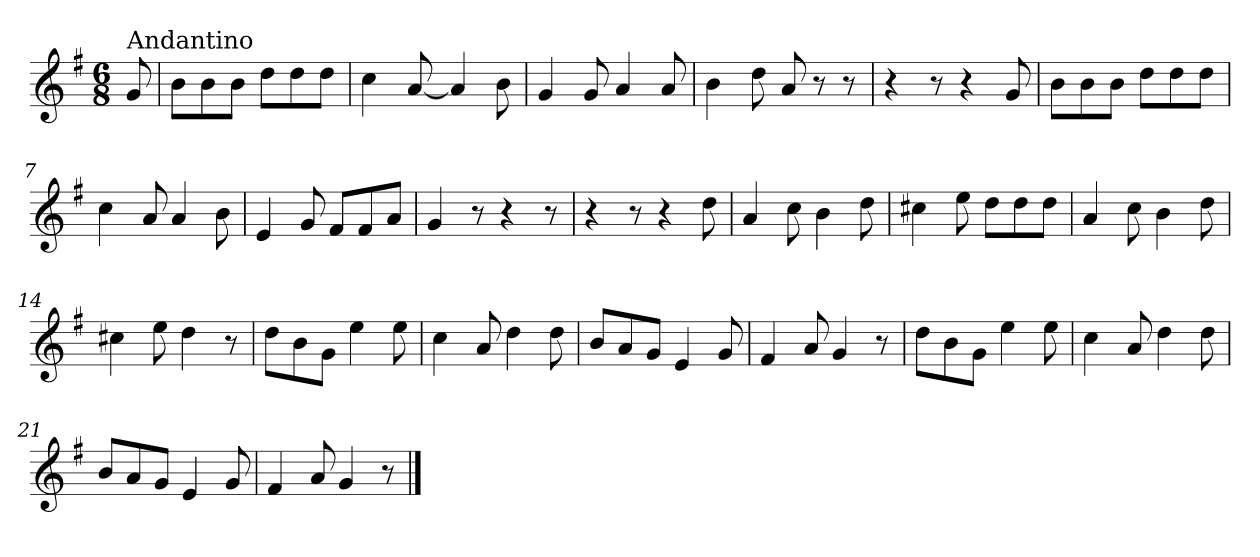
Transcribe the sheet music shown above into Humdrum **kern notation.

**kern
*part1
*staff1
*clefG2
*k[f#]
*G:
*M6/8
=
!LO:TX:a:t=Andantino
8g/
=1
8b\L
8b\
8b\J
8dd\L
8dd\
8dd\J
=2
4cc\
[8a/
4a/]
8b\
=3
4g/
8g/
4a/
8a/
=4
4b\
8dd\
8a/
8r
8r
=5
4r
8r
4r
8g/
!!LO:LB:g=z
=6
8b\L
8b\
8b\J
8dd\L
8dd\
8dd\J
=7
4cc\
8a/
4a/
8b\
=8
4e/
8g/
8f#/L
8f#/
8a/J
=9
4g/
8r
4r
8r
=10
4r
8r
4r
8dd\
=11
4a/
8cc\
4b\
8dd\
=12
4cc#X\
8ee\
8dd\L
8dd\
8dd\J
!!LO:LB:g=z
=13
4a/
8cc\
4b\
8dd\
=14
4cc#X\
8ee\
4dd\
8r
=15
8dd\L
8b\
8g\J
4ee\
8ee\
=16
4cc\
8a/
4dd\
8dd\
=17
8b/L
8a/
8g/J
4e/
8g/
=18
4f#/
8a/
4g/
8r
=19
8dd\L
8b\
8g\J
4ee\
8ee\
!!LO:LB:g=z
=20
4cc\
8a/
4dd\
8dd\
=21
8b/L
8a/
8g/J
4e/
8g/
=22
4f#/
8a/
4g/
8r
==
*-
